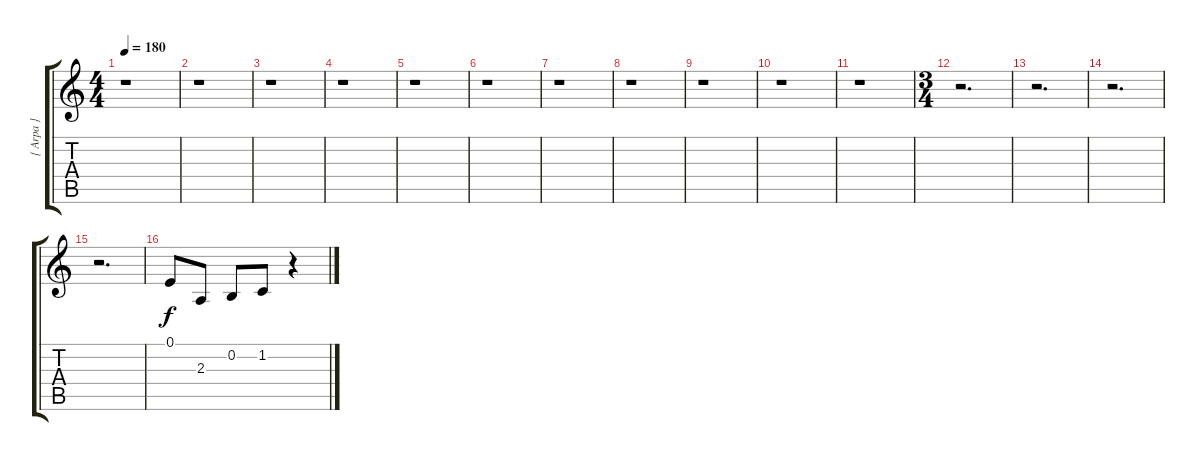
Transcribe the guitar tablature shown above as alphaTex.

\track ("{ Arpa }" "{ Arpa }") {instrument orchestralharp}
\staff {score tabs}
\tuning (E4 B3 G3 D3 A2 E2) {hide}
\ts (4 4)
\tempo 180
\clef g2
\ks c
r.1{dy f} |
r.1 |
r.1 |
r.1 |
r.1 |
r.1 |
r.1 |
r.1 |
r.1 |
r.1 |
r.1 |
\ts (3 4)
r.2{d} |
r.2{d} |
r.2{d} |
r.2{d} |
0.1.8 2.3.8 0.2.8 1.2.8 r.4
